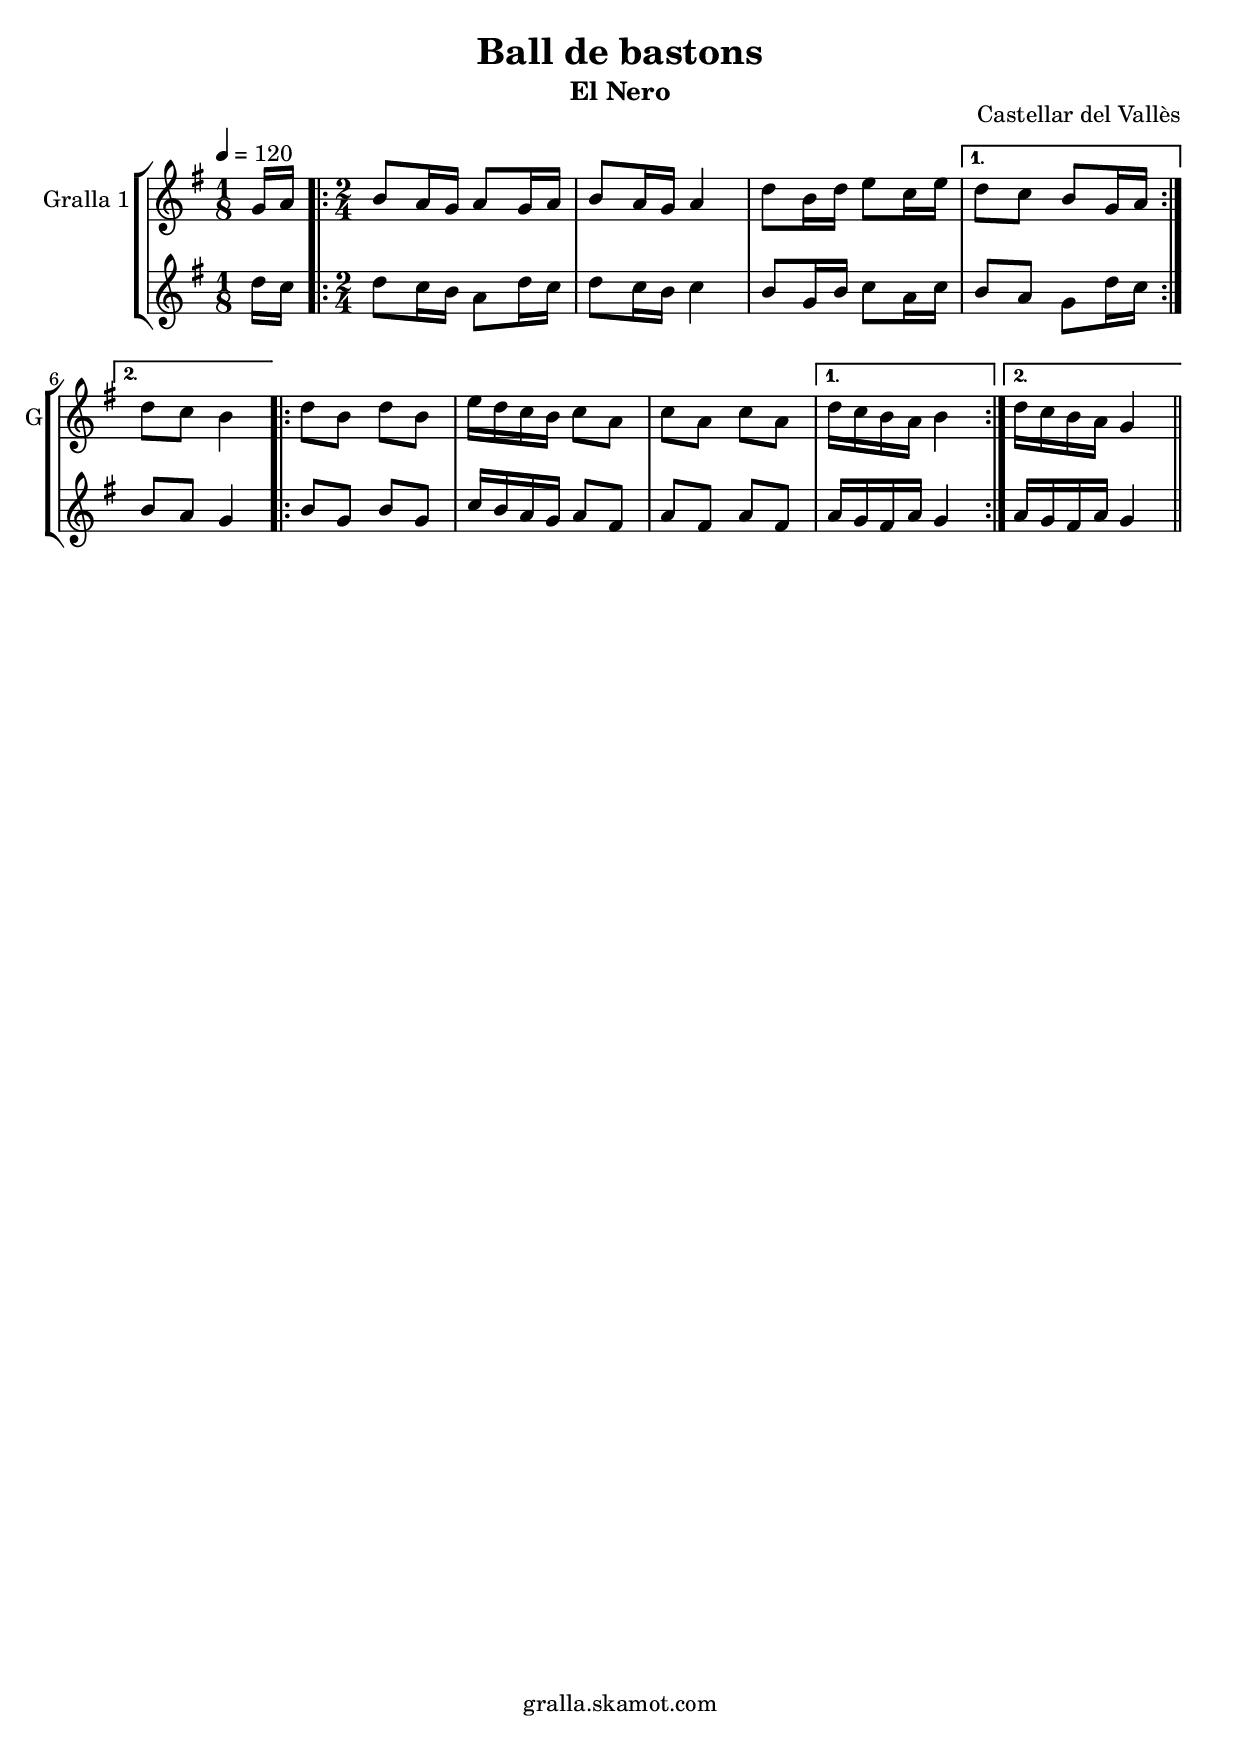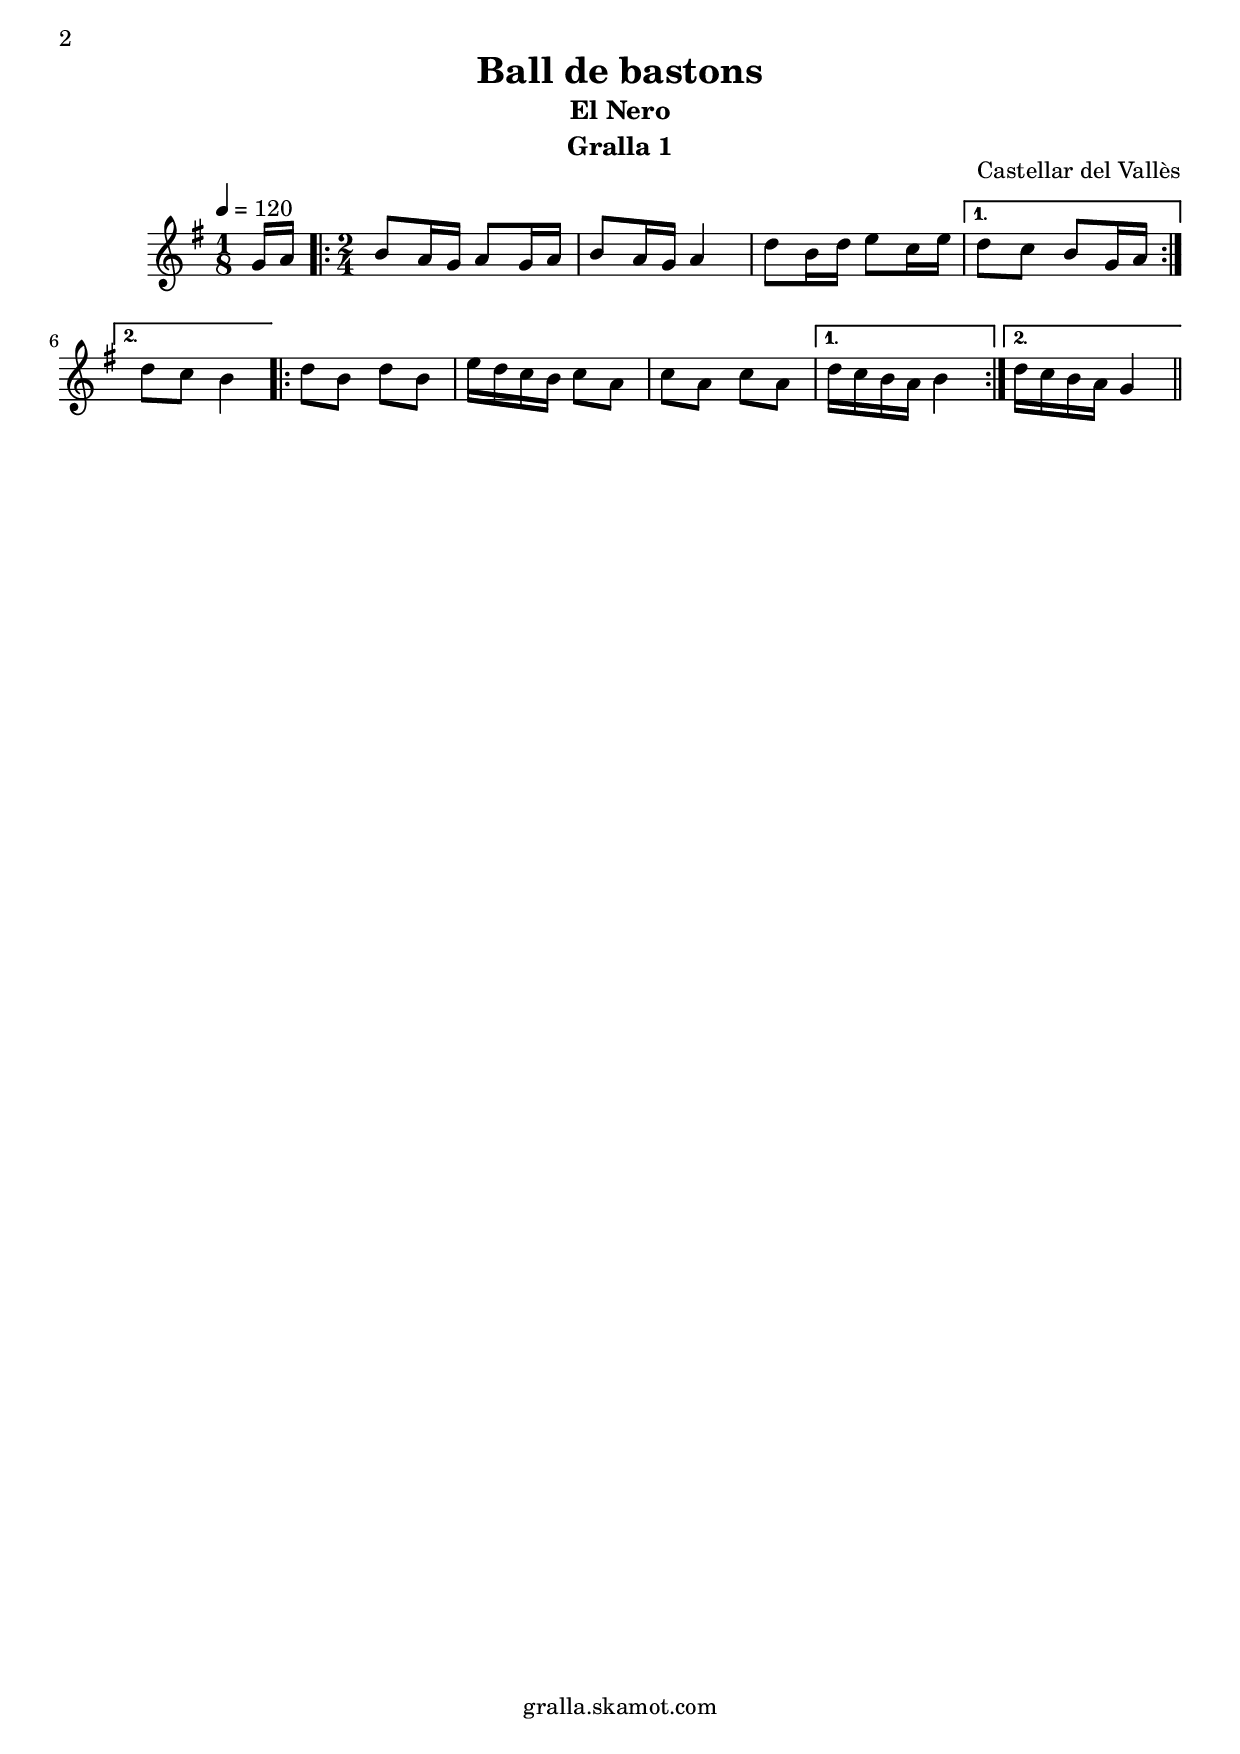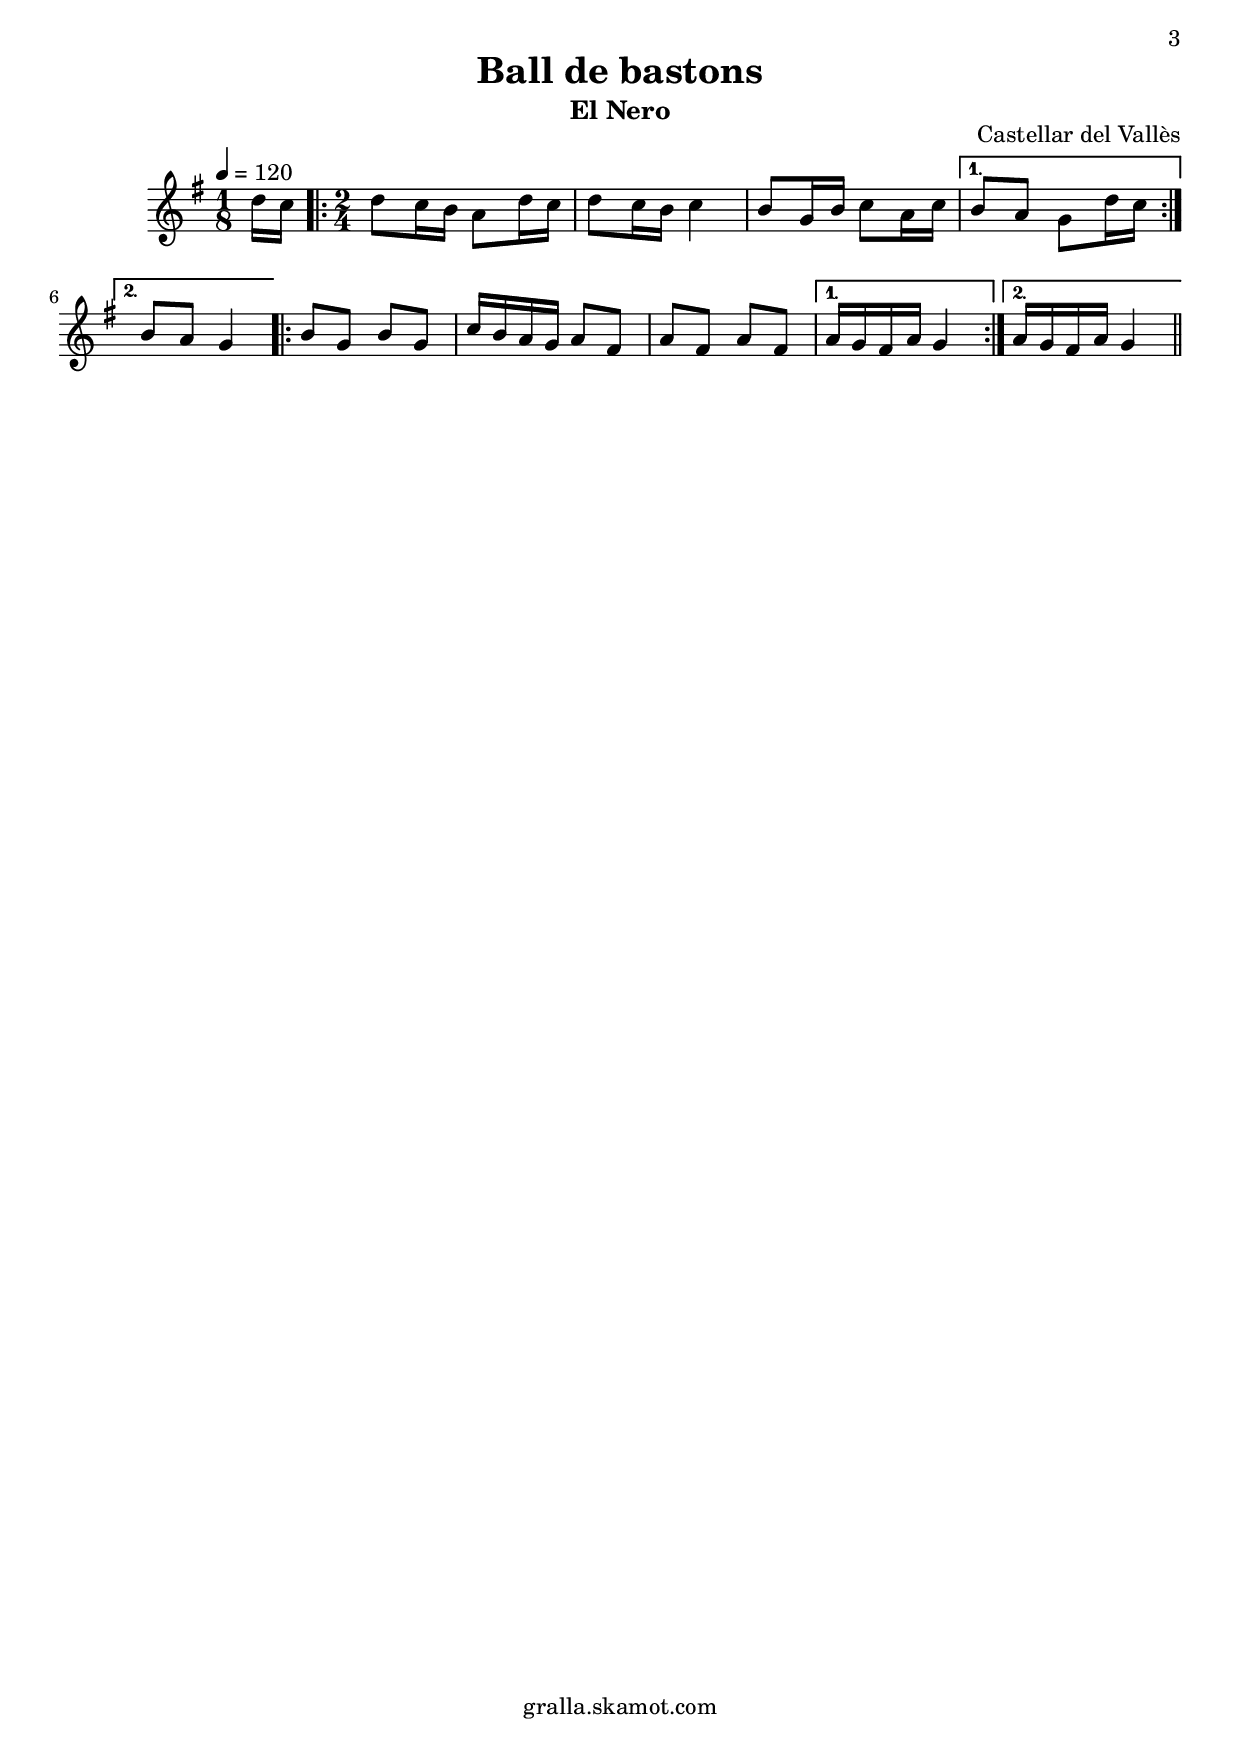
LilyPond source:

\version "2.16.2"

\header {
  dedication=""
  title="Ball de bastons"
  subtitle="El Nero"
  subsubtitle=""
  poet=""
  meter=""
  piece=""
  composer=""
  arranger=""
  opus="Castellar del Vallès"
  instrument=""
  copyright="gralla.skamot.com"
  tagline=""
}

liniaroAa =
\relative g'
{
  \tempo 4=120
  \clef treble
  \key g \major
  \time 1/8
  g16 a  |
  \time 2/4   \repeat volta 2 { b8 a16 g a8 g16 a  |
  b8 a16 g a4  |
  d8 b16 d e8 c16 e }
  %05
  \alternative { { d8 c b g16 a }
  { d8 c b4 } }
  \repeat volta 2 { d8 b d b  |
  e16 d c b c8 a  |
  c8 a c a }
  %10
  \alternative { { d16 c b a b4 }
  { d16 c b a g4 } } \bar "||"
}

liniaroAb =
\relative d''
{
  \tempo 4=120
  \clef treble
  \key g \major
  \time 1/8
  d16 c  |
  \time 2/4   \repeat volta 2 { d8 c16 b a8 d16 c  |
  d8 c16 b c4  |
  b8 g16 b c8 a16 c }
  %05
  \alternative { { b8 a g d'16 c }
  { b8 a g4 } }
  \repeat volta 2 { b8 g b g  |
  c16 b a g a8 fis  |
  a8 fis a fis }
  %10
  \alternative { { a16 g fis a g4 }
  { a16 g fis a g4 } } \bar "||"
}

\bookpart {
  \score {
    \new StaffGroup {
      \override Score.RehearsalMark #'self-alignment-X = #LEFT
      <<
        \new Staff \with {instrumentName = #"Gralla 1" shortInstrumentName = #"G"} \liniaroAa
        \new Staff \with {instrumentName = #"" shortInstrumentName = #" "} \liniaroAb
      >>
    }
    \layout {}
  }
  \score { \unfoldRepeats
    \new StaffGroup {
      \override Score.RehearsalMark #'self-alignment-X = #LEFT
      <<
        \new Staff \with {instrumentName = #"Gralla 1" shortInstrumentName = #"G"} \liniaroAa
        \new Staff \with {instrumentName = #"" shortInstrumentName = #" "} \liniaroAb
      >>
    }
    \midi {
      \set Staff.midiInstrument = "oboe"
      \set DrumStaff.midiInstrument = "drums"
    }
  }
}

\bookpart {
  \header {instrument="Gralla 1"}
  \score {
    \new StaffGroup {
      \override Score.RehearsalMark #'self-alignment-X = #LEFT
      <<
        \new Staff \liniaroAa
      >>
    }
    \layout {}
  }
  \score { \unfoldRepeats
    \new StaffGroup {
      \override Score.RehearsalMark #'self-alignment-X = #LEFT
      <<
        \new Staff \liniaroAa
      >>
    }
    \midi {
      \set Staff.midiInstrument = "oboe"
      \set DrumStaff.midiInstrument = "drums"
    }
  }
}

\bookpart {
  \header {instrument=""}
  \score {
    \new StaffGroup {
      \override Score.RehearsalMark #'self-alignment-X = #LEFT
      <<
        \new Staff \liniaroAb
      >>
    }
    \layout {}
  }
  \score { \unfoldRepeats
    \new StaffGroup {
      \override Score.RehearsalMark #'self-alignment-X = #LEFT
      <<
        \new Staff \liniaroAb
      >>
    }
    \midi {
      \set Staff.midiInstrument = "oboe"
      \set DrumStaff.midiInstrument = "drums"
    }
  }
}

